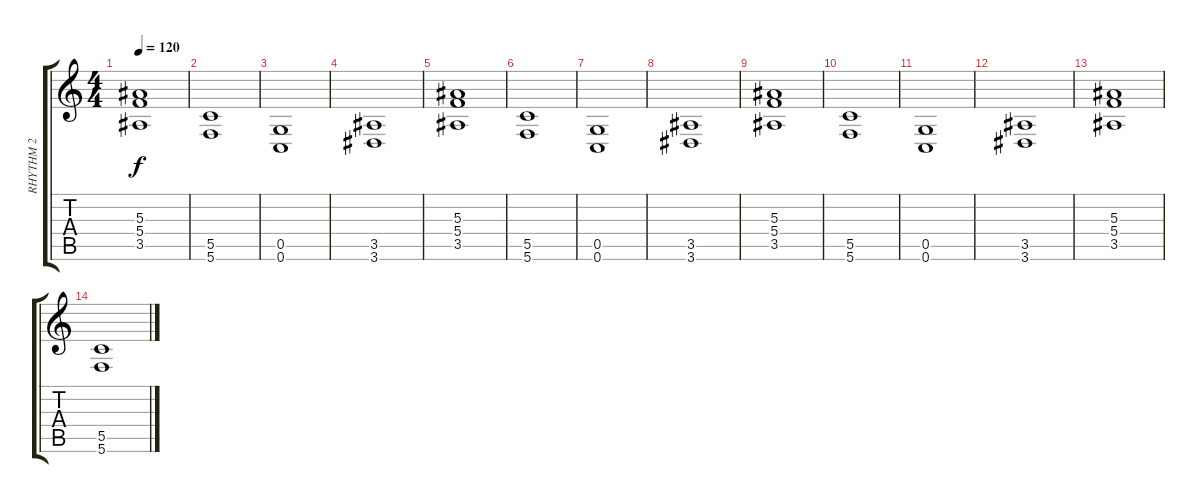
\track ("RHYTHM 2" "RHYTHM 2") {instrument overdrivenguitar}
\staff {score tabs}
\tuning (D4 A3 F3 C3 G2 C2) {hide}
\ts (4 4)
\tempo 120
\clef g2
\ks c
(5.3 5.4 3.5).1{dy f} |
(5.5 5.6).1 |
(0.5 0.6).1 |
(3.5 3.6).1 |
(5.3 5.4 3.5).1 |
(5.5 5.6).1 |
(0.5 0.6).1 |
(3.5 3.6).1 |
(5.3 5.4 3.5).1 |
(5.5 5.6).1 |
(0.5 0.6).1 |
(3.5 3.6).1 |
(5.3 5.4 3.5).1 |
(5.5 5.6).1
